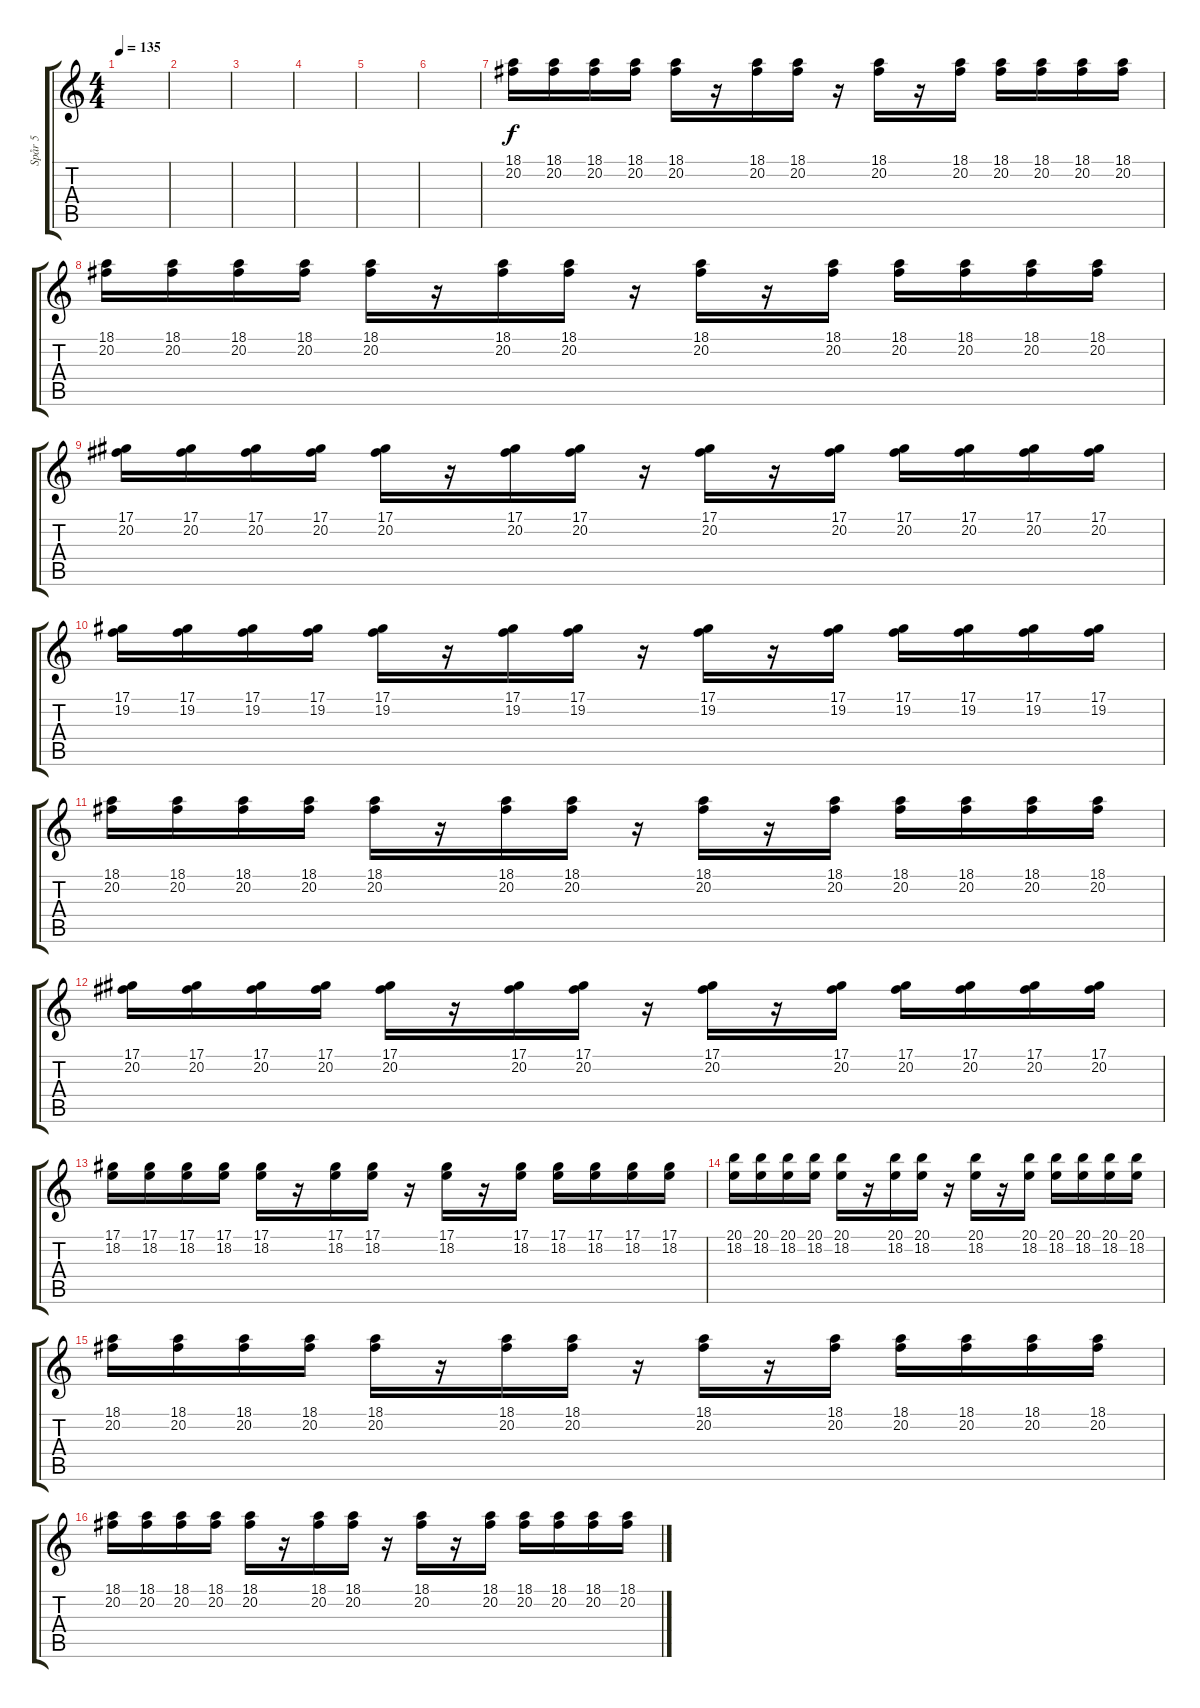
\track ("Spår 5" "Spår 5") {instrument fx5brightness}
\staff {score tabs}
\tuning (Eb4 Bb3 Gb3 Db3 Ab2 Db2) {hide}
\ts (4 4)
\tempo 135
\clef g2
\ks c
|
|
|
|
|
|
(18.1 20.2).16 (18.1 20.2).16 (18.1 20.2).16 (18.1 20.2).16 (18.1 20.2).16 r.16 (18.1 20.2).16 (18.1 20.2).16 r.16 (18.1 20.2).16 r.16 (18.1 20.2).16 (18.1 20.2).16 (18.1 20.2).16 (18.1 20.2).16 (18.1 20.2).16 |
(18.1 20.2).16 (18.1 20.2).16 (18.1 20.2).16 (18.1 20.2).16 (18.1 20.2).16 r.16 (18.1 20.2).16 (18.1 20.2).16 r.16 (18.1 20.2).16 r.16 (18.1 20.2).16 (18.1 20.2).16 (18.1 20.2).16 (18.1 20.2).16 (18.1 20.2).16 |
(17.1 20.2).16 (17.1 20.2).16 (17.1 20.2).16 (17.1 20.2).16 (17.1 20.2).16 r.16 (17.1 20.2).16 (17.1 20.2).16 r.16 (17.1 20.2).16 r.16 (17.1 20.2).16 (17.1 20.2).16 (17.1 20.2).16 (17.1 20.2).16 (17.1 20.2).16 |
(17.1 19.2).16 (17.1 19.2).16 (17.1 19.2).16 (17.1 19.2).16 (17.1 19.2).16 r.16 (17.1 19.2).16 (17.1 19.2).16 r.16 (17.1 19.2).16 r.16 (17.1 19.2).16 (17.1 19.2).16 (17.1 19.2).16 (17.1 19.2).16 (17.1 19.2).16 |
(18.1 20.2).16 (18.1 20.2).16 (18.1 20.2).16 (18.1 20.2).16 (18.1 20.2).16 r.16 (18.1 20.2).16 (18.1 20.2).16 r.16 (18.1 20.2).16 r.16 (18.1 20.2).16 (18.1 20.2).16 (18.1 20.2).16 (18.1 20.2).16 (18.1 20.2).16 |
(17.1 20.2).16 (17.1 20.2).16 (17.1 20.2).16 (17.1 20.2).16 (17.1 20.2).16 r.16 (17.1 20.2).16 (17.1 20.2).16 r.16 (17.1 20.2).16 r.16 (17.1 20.2).16 (17.1 20.2).16 (17.1 20.2).16 (17.1 20.2).16 (17.1 20.2).16 |
(17.1 18.2).16 (17.1 18.2).16 (17.1 18.2).16 (17.1 18.2).16 (17.1 18.2).16 r.16 (17.1 18.2).16 (17.1 18.2).16 r.16 (17.1 18.2).16 r.16 (17.1 18.2).16 (17.1 18.2).16 (17.1 18.2).16 (17.1 18.2).16 (17.1 18.2).16 |
(20.1 18.2).16 (20.1 18.2).16 (20.1 18.2).16 (20.1 18.2).16 (20.1 18.2).16 r.16 (20.1 18.2).16 (20.1 18.2).16 r.16 (20.1 18.2).16 r.16 (20.1 18.2).16 (20.1 18.2).16 (20.1 18.2).16 (20.1 18.2).16 (20.1 18.2).16 |
(18.1 20.2).16 (18.1 20.2).16 (18.1 20.2).16 (18.1 20.2).16 (18.1 20.2).16 r.16 (18.1 20.2).16 (18.1 20.2).16 r.16 (18.1 20.2).16 r.16 (18.1 20.2).16 (18.1 20.2).16 (18.1 20.2).16 (18.1 20.2).16 (18.1 20.2).16 |
(18.1 20.2).16 (18.1 20.2).16 (18.1 20.2).16 (18.1 20.2).16 (18.1 20.2).16 r.16 (18.1 20.2).16 (18.1 20.2).16 r.16 (18.1 20.2).16 r.16 (18.1 20.2).16 (18.1 20.2).16 (18.1 20.2).16 (18.1 20.2).16 (18.1 20.2).16
